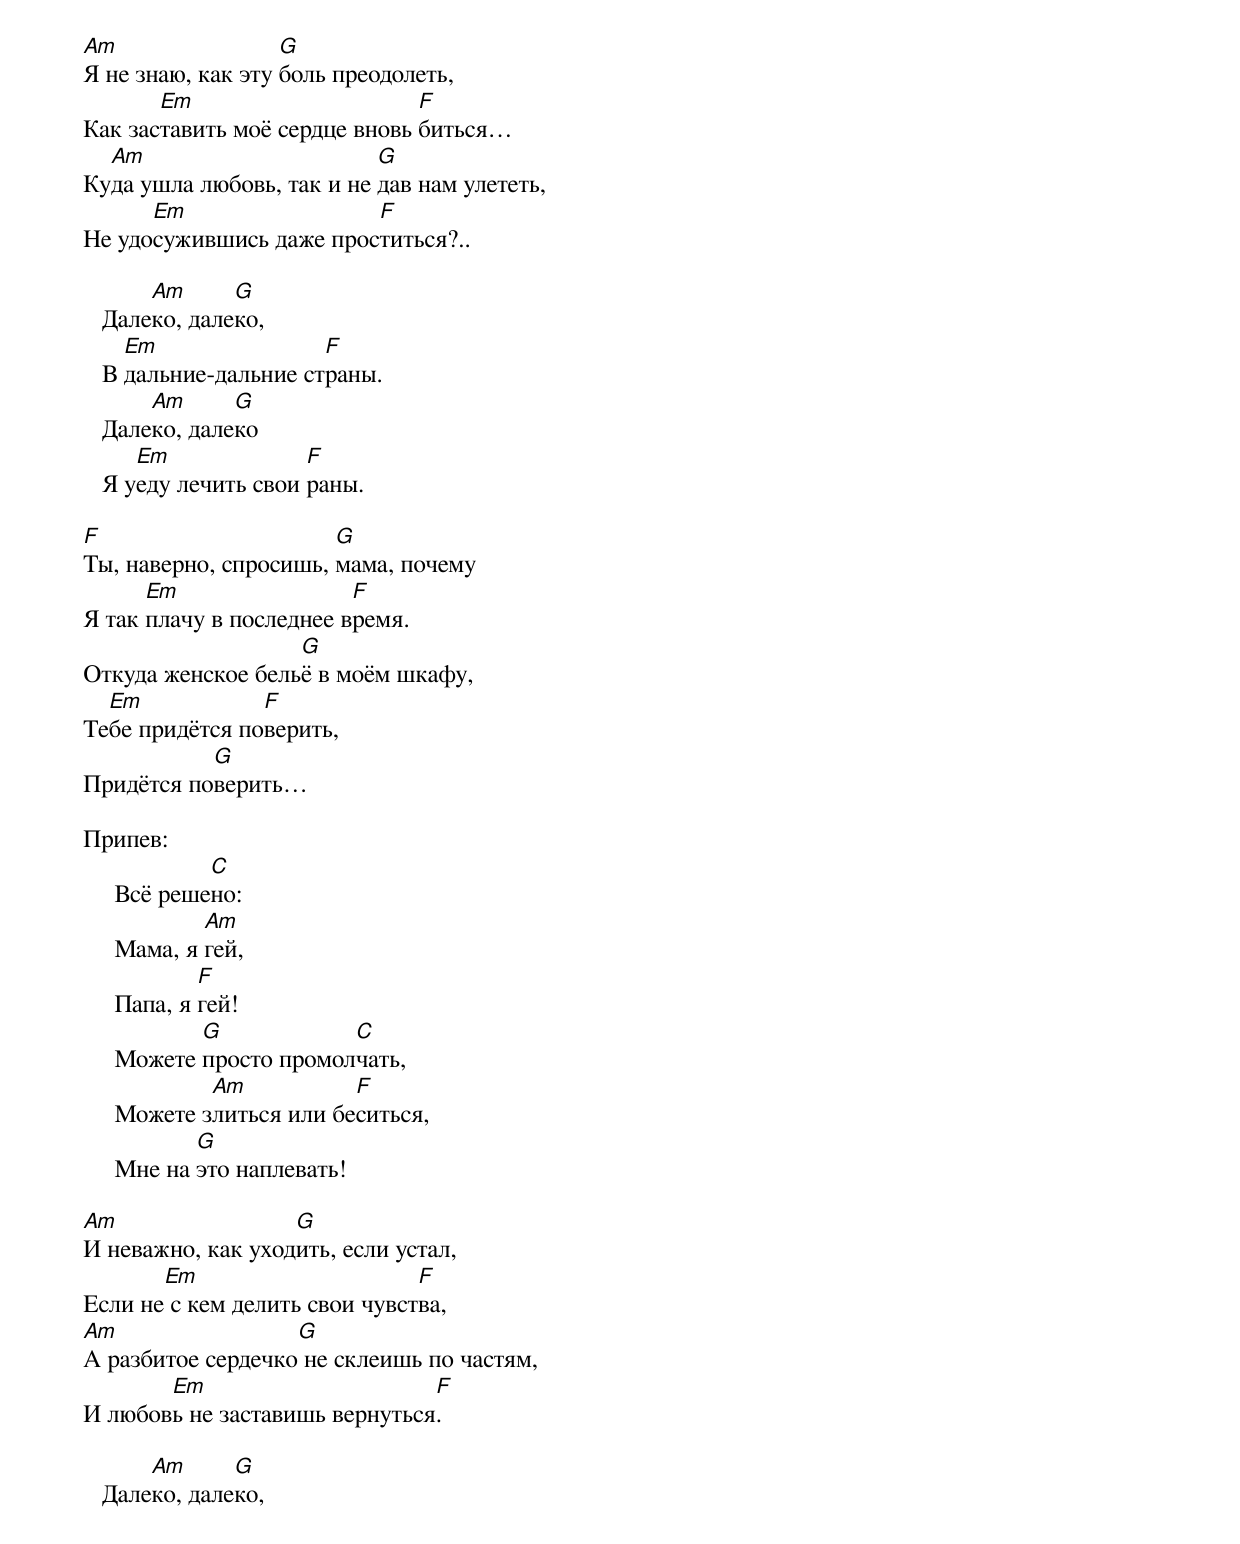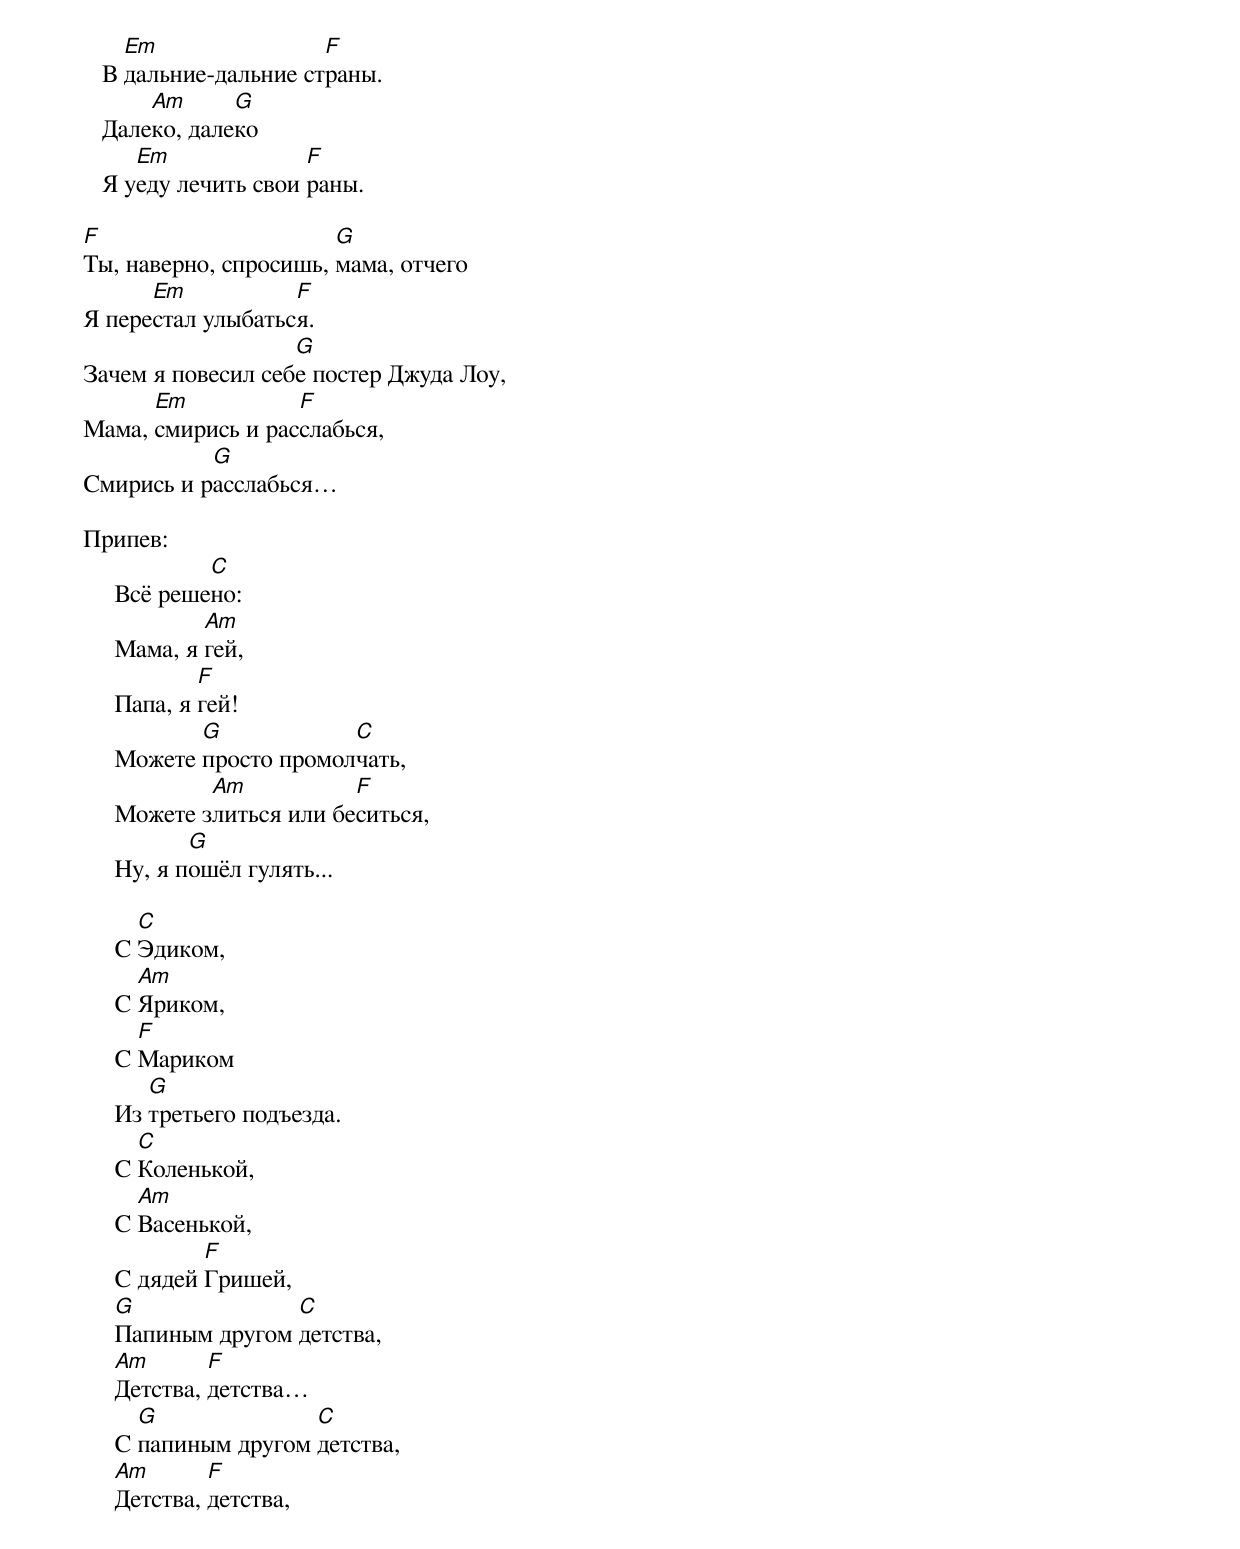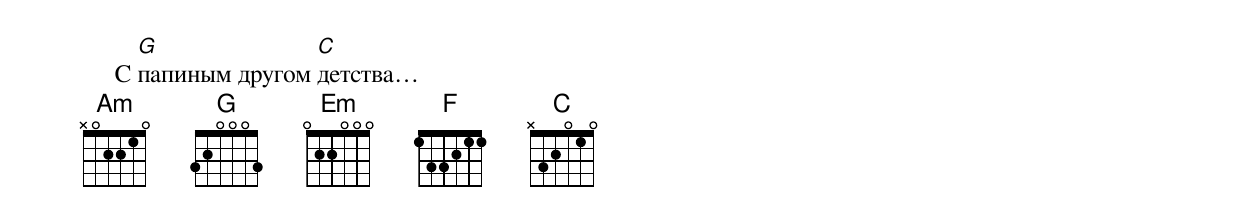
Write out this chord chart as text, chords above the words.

Am                 G
Я не знаю, как эту боль преодолеть,
       Em                      F
Как заставить моё сердце вновь биться…
  Am                       G
Куда ушла любовь, так и не дав нам улететь,
      Em                 F
Не удосужившись даже проститься?..

       Am      G
   Далеко, далеко,
     Em                F
   В дальние-дальние страны.
       Am      G
   Далеко, далеко
      Em              F
   Я уеду лечить свои раны.

F                      G
Ты, наверно, спросишь, мама, почему
      Em                 F
Я так плачу в последнее время.
                   G
Откуда женское бельё в моём шкафу,
  Em            F
Тебе придётся поверить,
           G
Придётся поверить…

Припев:
             C
     Всё решено:
             Am
     Мама, я гей,
             F
     Папа, я гей!
            G            C
     Можете просто промолчать,
             Am           F
     Можете злиться или беситься,
            G
     Мне на это наплевать!

Am                 G
И неважно, как уходить, если устал,
       Em                      F
Если не с кем делить свои чувства,
Am                 G
А разбитое сердечко не склеишь по частям,
       Em                      F
И любовь не заставишь вернуться.

       Am      G
   Далеко, далеко,
     Em                F
   В дальние-дальние страны.
       Am      G
   Далеко, далеко
      Em              F
   Я уеду лечить свои раны.

F                      G
Ты, наверно, спросишь, мама, отчего
      Em           F
Я перестал улыбаться.
                   G
Зачем я повесил себе постер Джуда Лоу,
      Em           F
Мама, смирись и расслабься,
           G
Смирись и расслабься…

Припев:
             C
     Всё решено:
             Am
     Мама, я гей,
             F
     Папа, я гей!
            G            C
     Можете просто промолчать,
             Am           F
     Можете злиться или беситься,
            G
     Ну, я пошёл гулять...

       C
     С Эдиком,
       Am
     С Яриком,
       F
     С Мариком
        G
     Из третьего подъезда.
       C
     С Коленькой,
       Am
     С Васенькой,
             F
     С дядей Гришей,
     G              C
     Папиным другом детства,
     Am       F
     Детства, детства…
       G              C
     С папиным другом детства,
     Am       F
     Детства, детства,
       G              C
     С папиным другом детства…
